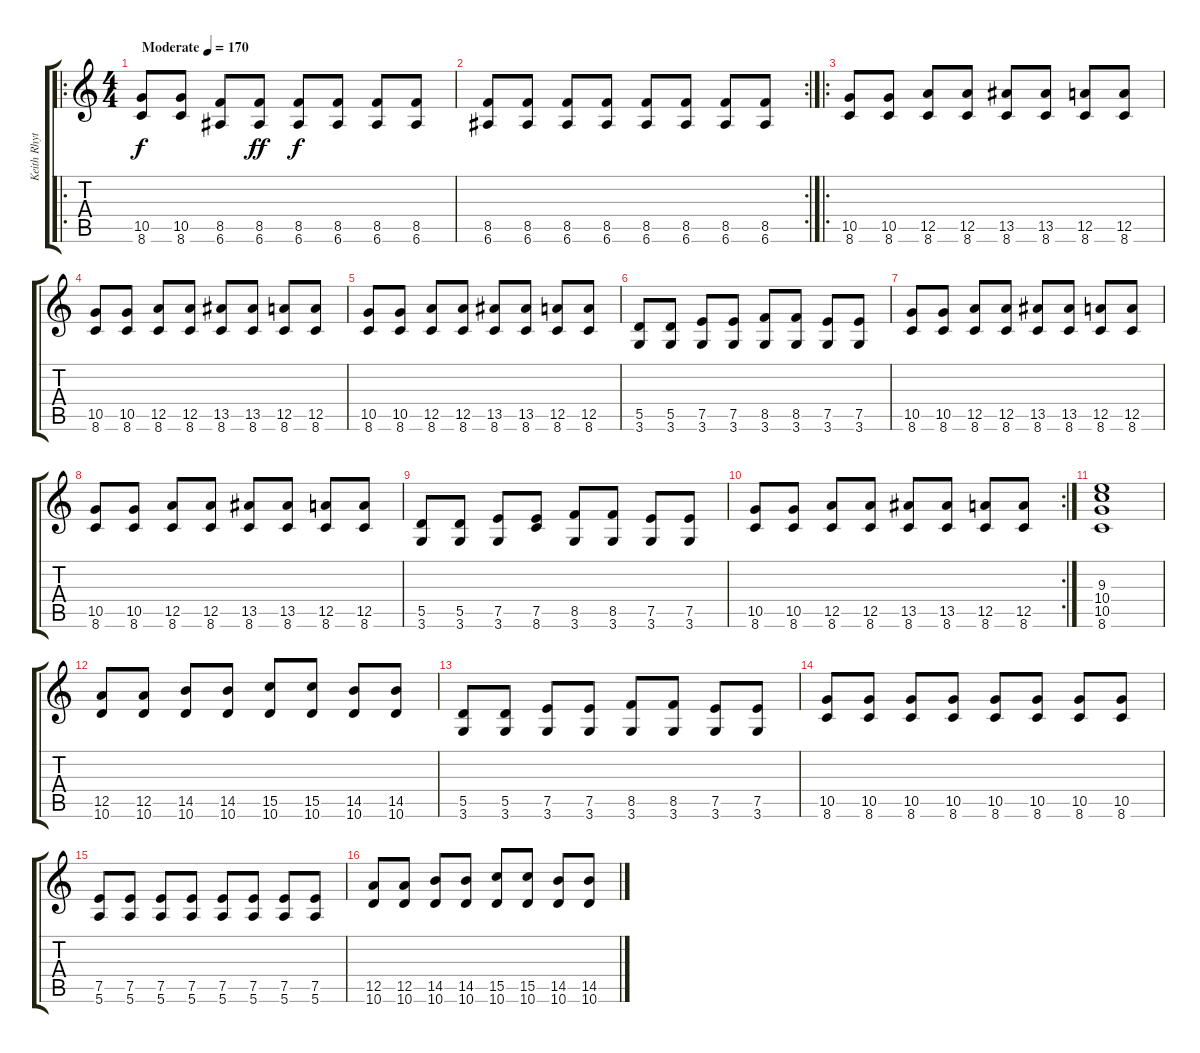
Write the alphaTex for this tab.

\track ("Keith Rhythm" "Keith Rhyt") {instrument electricguitarclean}
\staff {score tabs}
\tuning (E4 B3 G3 D3 A2 E2) {hide}
\ro
\ts (4 4)
\tempo (170 "Moderate")
\clef g2
\ks c
(10.5 8.6).8{dy f instrument electricguitarclean} (10.5 8.6).8 (8.5 6.6).8 (8.5 6.6).8{dy ff} (8.5 6.6).8{dy f} (8.5 6.6).8 (8.5 6.6).8 (8.5 6.6).8 |
\rc 2
(8.5 6.6).8 (8.5 6.6).8 (8.5 6.6).8 (8.5 6.6).8 (8.5 6.6).8 (8.5 6.6).8 (8.5 6.6).8 (8.5 6.6).8 |
\ro
(10.5 8.6).8 (10.5 8.6).8 (12.5 8.6).8 (12.5 8.6).8 (13.5 8.6).8 (13.5 8.6).8 (12.5 8.6).8 (12.5 8.6).8 |
(10.5 8.6).8 (10.5 8.6).8 (12.5 8.6).8 (12.5 8.6).8 (13.5 8.6).8 (13.5 8.6).8 (12.5 8.6).8 (12.5 8.6).8 |
(10.5 8.6).8 (10.5 8.6).8 (12.5 8.6).8 (12.5 8.6).8 (13.5 8.6).8 (13.5 8.6).8 (12.5 8.6).8 (12.5 8.6).8 |
(5.5 3.6).8 (5.5 3.6).8 (7.5 3.6).8 (7.5 3.6).8 (8.5 3.6).8 (8.5 3.6).8 (7.5 3.6).8 (7.5 3.6).8 |
(10.5 8.6).8 (10.5 8.6).8 (12.5 8.6).8 (12.5 8.6).8 (13.5 8.6).8 (13.5 8.6).8 (12.5 8.6).8 (12.5 8.6).8 |
(10.5 8.6).8 (10.5 8.6).8 (12.5 8.6).8 (12.5 8.6).8 (13.5 8.6).8 (13.5 8.6).8 (12.5 8.6).8 (12.5 8.6).8 |
(5.5 3.6).8 (5.5 3.6).8 (7.5 3.6).8 (7.5 8.6).8 (8.5 3.6).8 (8.5 3.6).8 (7.5 3.6).8 (7.5 3.6).8 |
\rc 2
(10.5 8.6).8 (10.5 8.6).8 (12.5 8.6).8 (12.5 8.6).8 (13.5 8.6).8 (13.5 8.6).8 (12.5 8.6).8 (12.5 8.6).8 |
(9.3 10.4 10.5 8.6).1 |
(12.5 10.6).8 (12.5 10.6).8 (14.5 10.6).8 (14.5 10.6).8 (15.5 10.6).8 (15.5 10.6).8 (14.5 10.6).8 (14.5 10.6).8 |
(5.5 3.6).8 (5.5 3.6).8 (7.5 3.6).8 (7.5 3.6).8 (8.5 3.6).8 (8.5 3.6).8 (7.5 3.6).8 (7.5 3.6).8 |
(10.5 8.6).8 (10.5 8.6).8 (10.5 8.6).8 (10.5 8.6).8 (10.5 8.6).8 (10.5 8.6).8 (10.5 8.6).8 (10.5 8.6).8 |
(7.5 5.6).8 (7.5 5.6).8 (7.5 5.6).8 (7.5 5.6).8 (7.5 5.6).8 (7.5 5.6).8 (7.5 5.6).8 (7.5 5.6).8 |
(12.5 10.6).8 (12.5 10.6).8 (14.5 10.6).8 (14.5 10.6).8 (15.5 10.6).8 (15.5 10.6).8 (14.5 10.6).8 (14.5 10.6).8
